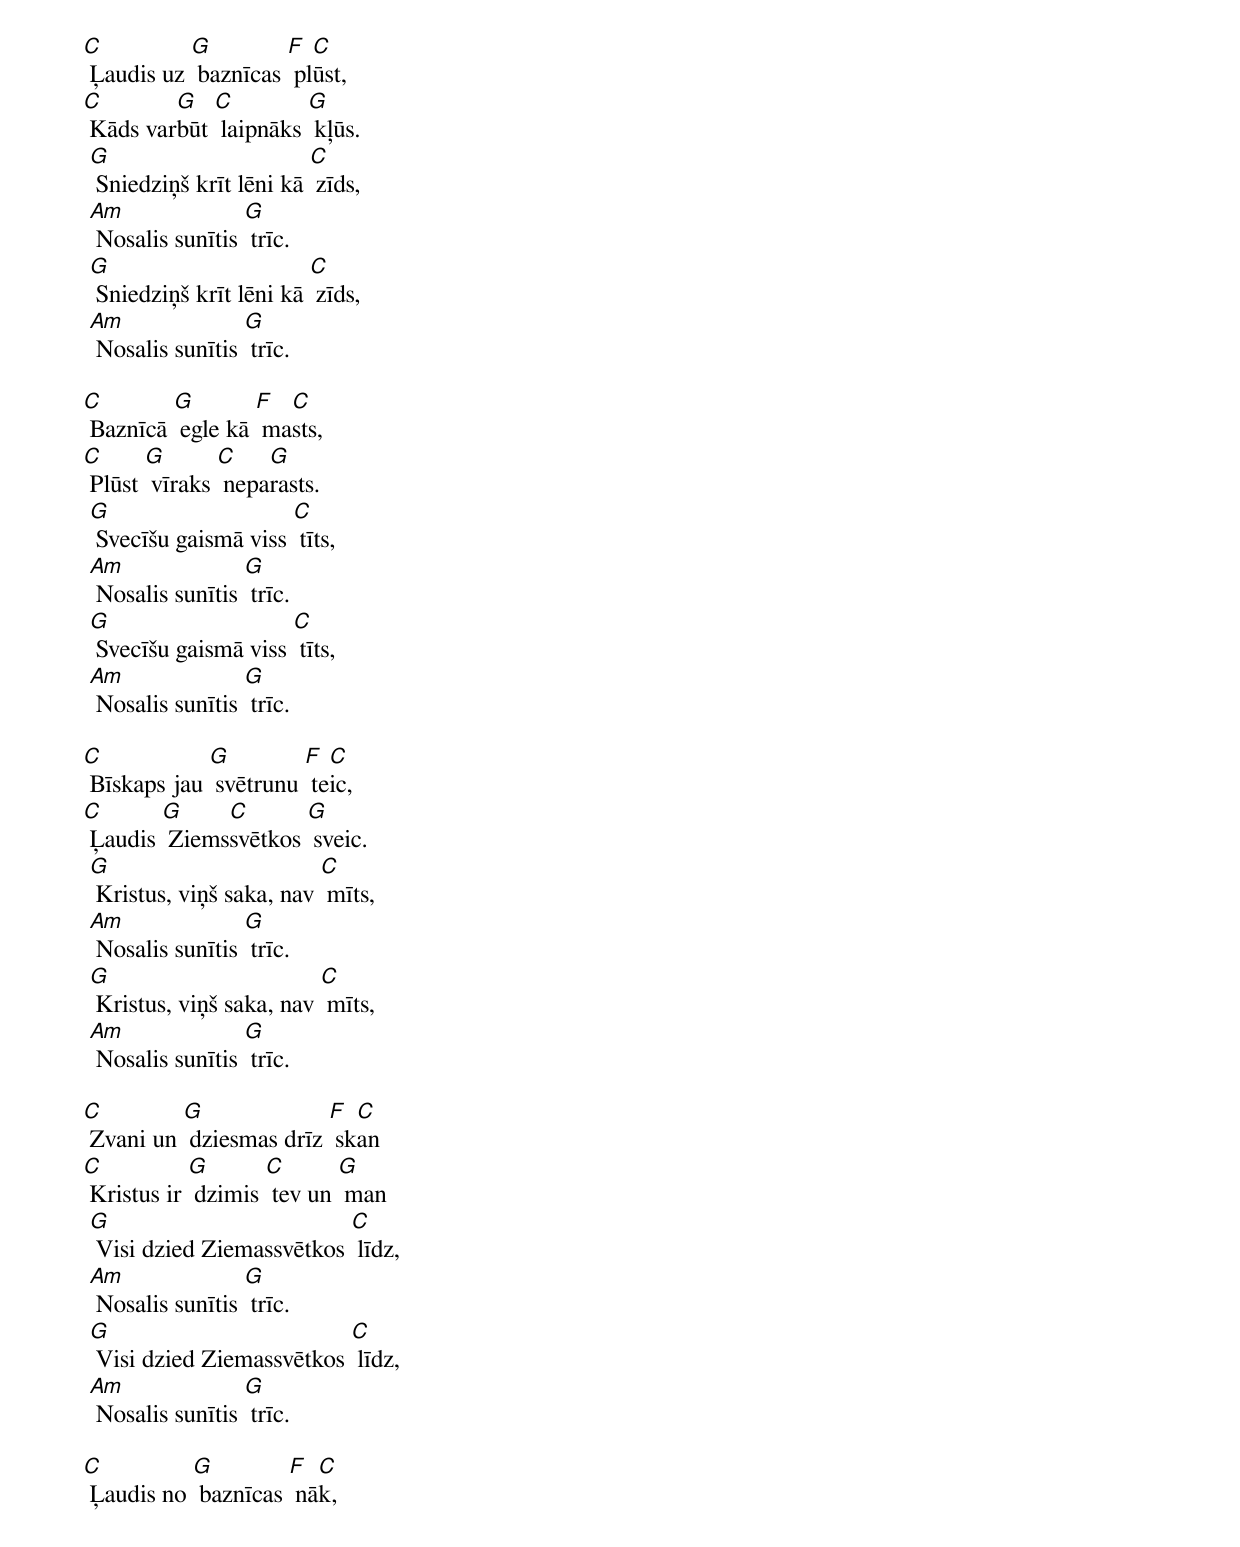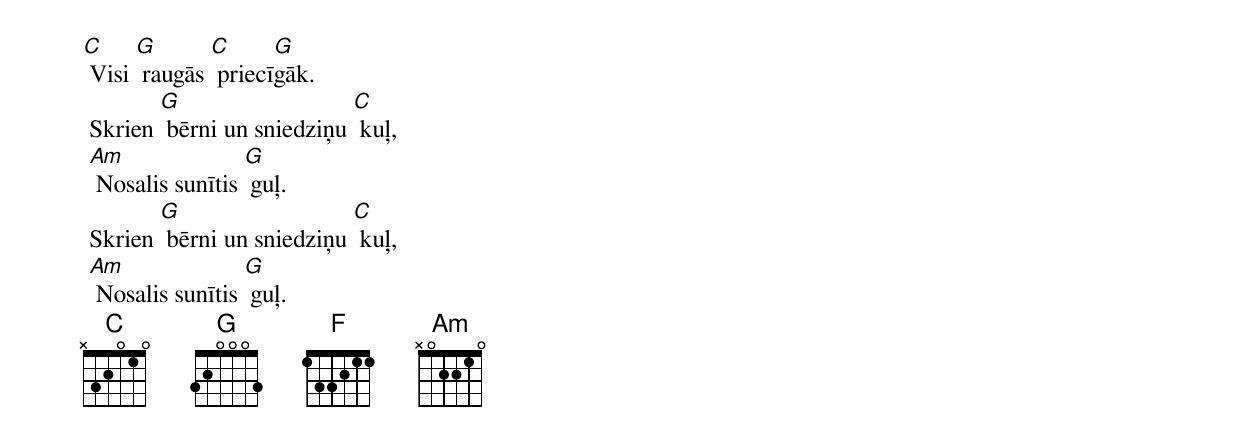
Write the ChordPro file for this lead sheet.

[C] Ļaudis uz [G] baznīcas [F] pl[C]ūst,
[C] Kāds var[G]būt [C] laipnāks [G] kļūs.
 [G] Sniedziņš krīt lēni kā [C] zīds,
 [Am] Nosalis sunītis [G] trīc.
 [G] Sniedziņš krīt lēni kā [C] zīds,
 [Am] Nosalis sunītis [G] trīc.

[C] Baznīcā [G] egle kā [F] ma[C]sts,
[C] Plūst [G] vīraks [C] nepa[G]rasts.
 [G] Svecīšu gaismā viss [C] tīts,
 [Am] Nosalis sunītis [G] trīc.
 [G] Svecīšu gaismā viss [C] tīts,
 [Am] Nosalis sunītis [G] trīc.

[C] Bīskaps jau [G] svētrunu [F] te[C]ic,
[C] Ļaudis [G] Ziems[C]svētkos [G] sveic.
 [G] Kristus, viņš saka, nav [C] mīts,
 [Am] Nosalis sunītis [G] trīc.
 [G] Kristus, viņš saka, nav [C] mīts,
 [Am] Nosalis sunītis [G] trīc.

[C] Zvani un [G] dziesmas drīz [F] sk[C]an
[C] Kristus ir [G] dzimis [C] tev un [G] man
 [G] Visi dzied Ziemassvētkos [C] līdz,
 [Am] Nosalis sunītis [G] trīc.
 [G] Visi dzied Ziemassvētkos [C] līdz,
 [Am] Nosalis sunītis [G] trīc.

[C] Ļaudis no [G] baznīcas [F] nā[C]k,
[C] Visi [G] raugās [C] priecī[G]gāk.
 Skrien [G] bērni un sniedziņu [C] kuļ,
 [Am] Nosalis sunītis [G] guļ.
 Skrien [G] bērni un sniedziņu [C] kuļ,
 [Am] Nosalis sunītis [G] guļ.
